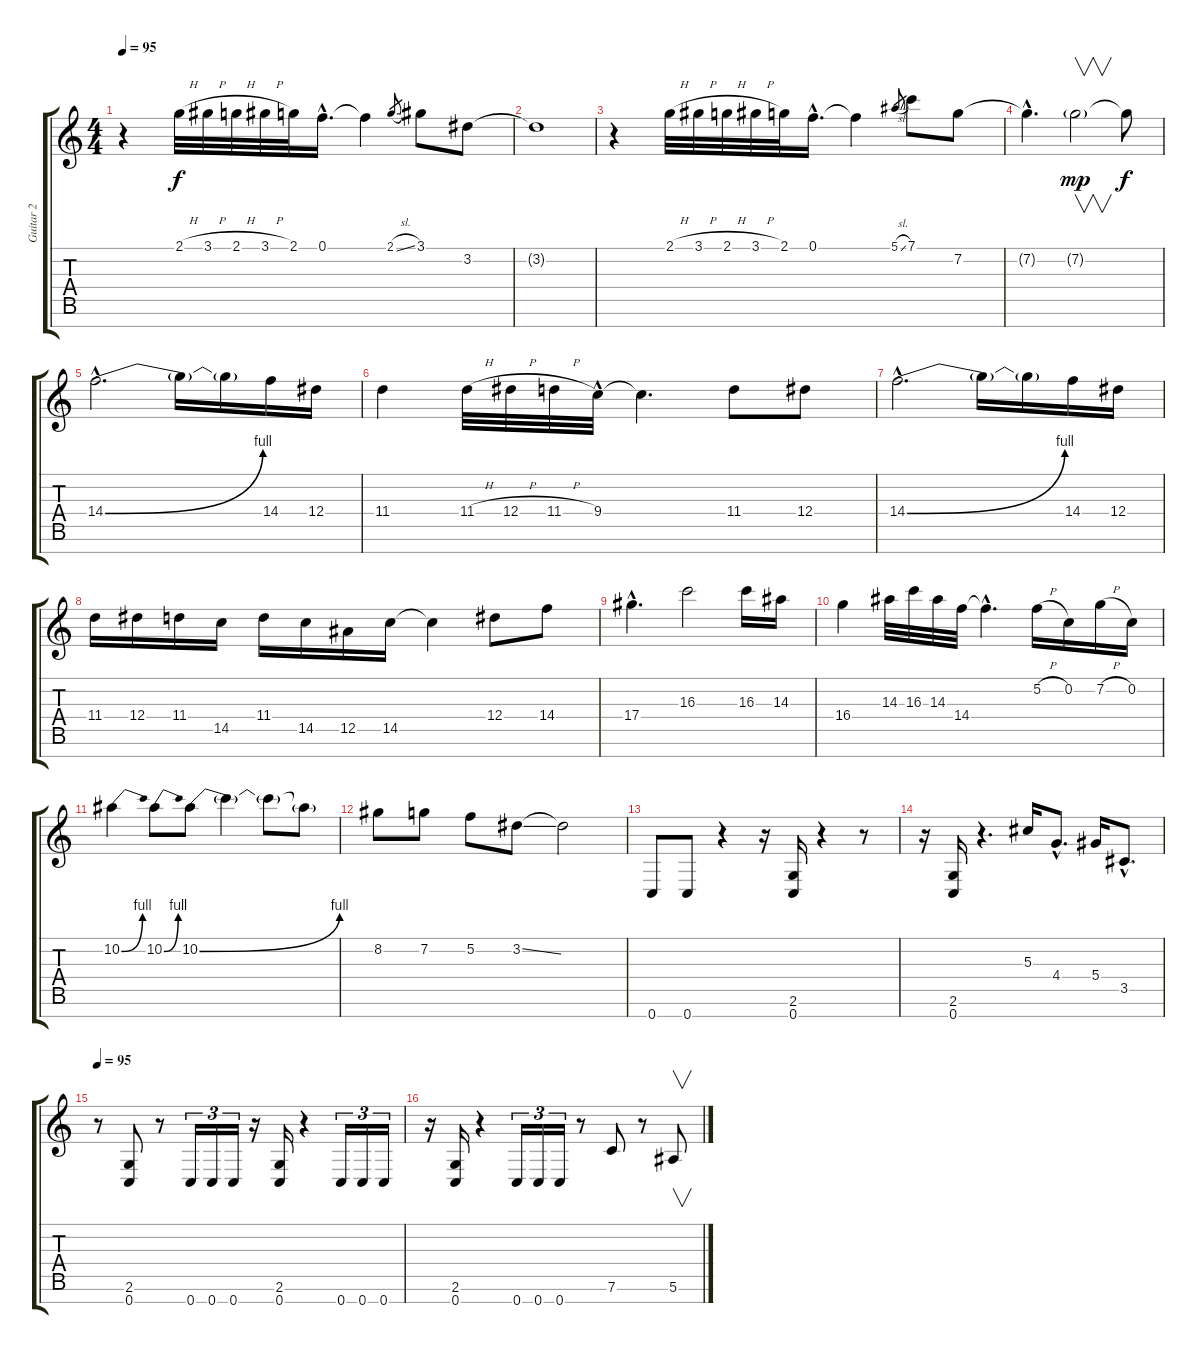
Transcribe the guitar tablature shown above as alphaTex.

\track ("Guitar 2" "Guitar 2") {instrument distortionguitar}
\staff {score tabs}
\tuning (F4 C4 Ab3 Eb3 Bb2 F2 C2) {hide}
\ts (4 4)
\tempo 95
\clef g2
\ks c
r.4{dy f} 2.1{h}.32 3.1{h}.32 2.1{h}.32 3.1{h}.32 2.1.32 0.1{hac}.16{d} 0.1{t}.4 2.1{sl}.8{gr} 3.1.8 3.2.8 |
3.2{t}.1 |
r.4 2.1{h}.32 3.1{h}.32 2.1{h}.32 3.1{h}.32 2.1.32 0.1{hac}.16{d} 0.1{t}.4 5.1{sl}.8{gr} 7.1.8 7.2.8 |
7.2{hac t}.4{d} 7.2{g}.2{v dy mp} 7.2{t}.8{dy f} |
14.4{be (bend 0 0 60 4) hac}.2{d} 14.4{t}.16 14.4{t}.16 14.4.16 12.4.16 |
11.4.4 11.4{h}.32 12.4{h}.32 11.4{h}.32 9.4{hac}.32 9.4{t}.4{d} 11.4.8 12.4.8 |
14.4{be (bend 0 0 60 4) hac}.2{d} 14.4{t}.16 14.4{t}.16 14.4.16 12.4.16 |
11.4.16 12.4.16 11.4.16 14.5.16 11.4.16 14.5.16 12.5.16 14.5.16 14.5{t}.4 12.4.8 14.4.8 |
17.4{hac}.4{d} 16.3.2 16.3.16 14.3.16 |
16.4.4 14.3.32 16.3.32 14.3.32 14.4.32 14.4{hac t}.4{d} 5.2{h}.16 0.2.16 7.2{h}.16 0.2.16 |
10.2{be (bend 0 0 60 4)}.4 10.2{be (bend 0 0 60 4)}.8 10.2{be (bend 0 0 60 4)}.8 10.2{t}.4 10.2{t}.8 10.2{t}.8 |
8.2.8 7.2.8 5.2.8 3.2{ss}.8 3.2{t}.2 |
0.7.8 0.7.8 r.4 r.16 (2.6 0.7).16 r.4 r.8 |
r.16 (2.6 0.7).16 r.4{d} 5.3.16 4.4{hac}.8{d} 5.4.16 3.5{hac}.8{d} |
\tempo 95
r.8 (2.6 0.7).8 r.8 0.7.16{tu (3 2)} 0.7.16{tu (3 2)} 0.7.16{tu (3 2)} r.16 (2.6 0.7).16 r.4 0.7.16{tu (3 2)} 0.7.16{tu (3 2)} 0.7.16{tu (3 2)} |
r.16 (2.6 0.7).16 r.4 0.7.16{tu (3 2)} 0.7.16{tu (3 2)} 0.7.16{tu (3 2)} r.8 7.6.8 r.8 5.6.8{v}
